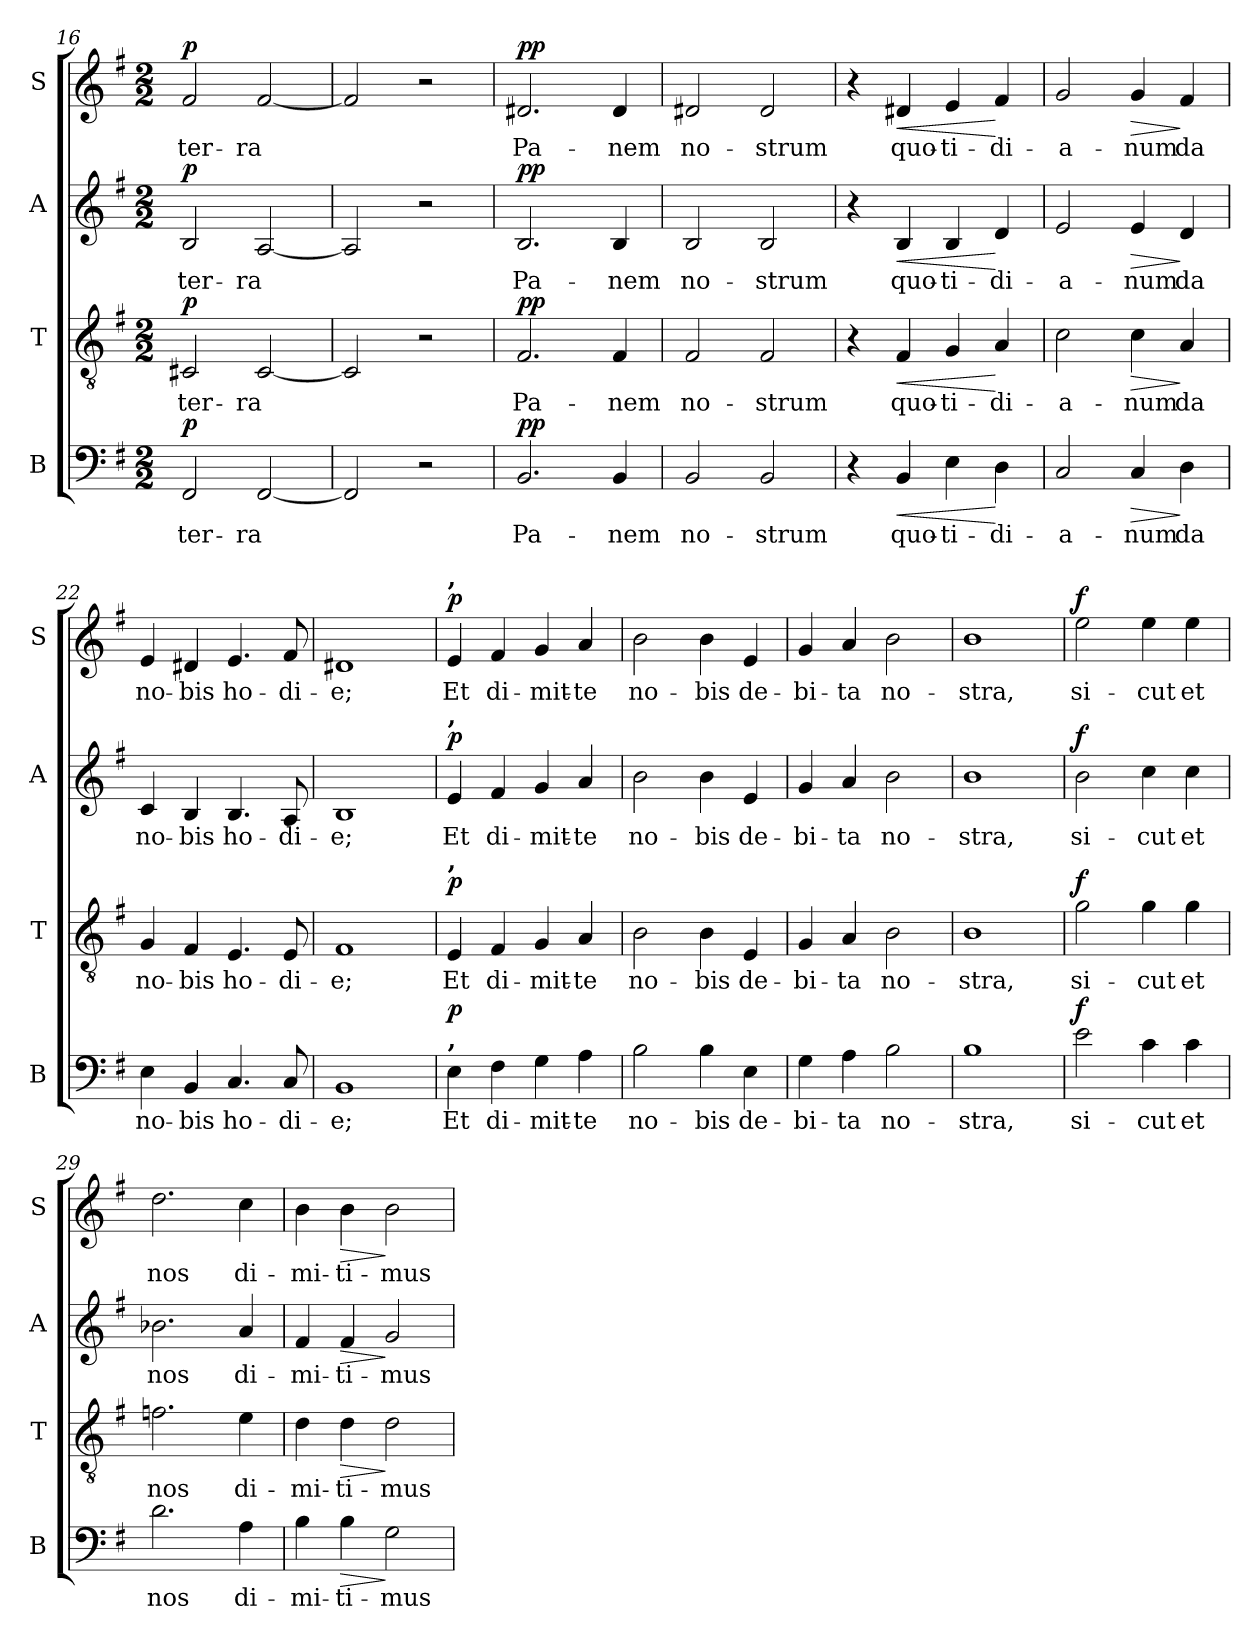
**kern	**text	**dynam	**kern	**text	**dynam	**kern	**text	**dynam	**kern	**text	**dynam
*part4	*part4	*part4	*part3	*part3	*part3	*part2	*part2	*part2	*part1	*part1	*part1
*staff4	*staff4	*staff4	*staff3	*staff3	*staff3	*staff2	*staff2	*staff2	*staff1	*staff1	*staff1
*I"B	*	*	*I"T	*	*	*I"A	*	*	*I"S	*	*
*I'B	*	*	*I'T	*	*	*I'A	*	*	*I'S	*	*
!!LO:LB:g=z
*clefF4	*	*	*clefGv2	*	*	*clefG2	*	*	*clefG2	*	*
*k[f#]	*	*	*k[f#]	*	*	*k[f#]	*	*	*k[f#]	*	*
*M2/2	*	*	*M2/2	*	*	*M2/2	*	*	*M2/2	*	*
=16	=16	=16	=16	=16	=16	=16	=16	=16	=16	=16	=16
!	!LO:LY:b	!LO:DY:b	!	!LO:LY:b	!LO:DY:b	!	!LO:LY:b	!LO:DY:b	!	!LO:LY:b	!LO:DY:b
2FF#/	ter-	p	2C#X/	ter-	p	2B/	ter-	p	2f#/	ter-	p
!	!LO:LY:b	!	!	!LO:LY:b	!	!	!LO:LY:b	!	!	!LO:LY:b	!
[2FF#/	ra	.	[2C#/	ra	.	[2A/	ra	.	[2f#/	ra	.
=17	=17	=17	=17	=17	=17	=17	=17	=17	=17	=17	=17
2FF#/]	.	.	2C#/]	.	.	2A/]	.	.	2f#/]	.	.
2r	.	.	2r	.	.	2r	.	.	2r	.	.
=18	=18	=18	=18	=18	=18	=18	=18	=18	=18	=18	=18
!	!LO:LY:b	!LO:DY:b	!	!LO:LY:b	!LO:DY:b	!	!LO:LY:b	!LO:DY:b	!	!LO:LY:b	!LO:DY:b
2.BB/	Pa-	pp	2.F#/	Pa-	pp	2.B/	Pa-	pp	2.d#X/	Pa-	pp
!	!LO:LY:b	!	!	!LO:LY:b	!	!	!LO:LY:b	!	!	!LO:LY:b	!
4BB/	nem	.	4F#/	nem	.	4B/	nem	.	4d#/	nem	.
=19	=19	=19	=19	=19	=19	=19	=19	=19	=19	=19	=19
!	!LO:LY:b	!	!	!LO:LY:b	!	!	!LO:LY:b	!	!	!LO:LY:b	!
2BB/	no-	.	2F#/	no-	.	2B/	no-	.	2d#X/	no-	.
!	!LO:LY:b	!	!	!LO:LY:b	!	!	!LO:LY:b	!	!	!LO:LY:b	!
2BB/	strum	.	2F#/	strum	.	2B/	strum	.	2d#/	strum	.
=20	=20	=20	=20	=20	=20	=20	=20	=20	=20	=20	=20
4r	.	.	4r	.	.	4r	.	.	4r	.	.
!	!LO:LY:b	!LO:HP:b	!	!LO:LY:b	!LO:HP:b	!	!LO:LY:b	!LO:HP:b	!	!LO:LY:b	!LO:HP:b
4BB/	quo-	<	4F#/	quo-	<	4B/	quo-	<	4d#X/	quo-	<
!	!LO:LY:b	!	!	!LO:LY:b	!	!	!LO:LY:b	!	!	!LO:LY:b	!
4E\	ti-	.	4G/	ti-	.	4B/	ti-	.	4e/	ti-	.
!	!LO:LY:b	!	!	!LO:LY:b	!	!	!LO:LY:b	!	!	!LO:LY:b	!
4D\	di-	[	4A/	di-	[	4d/	di-	[	4f#/	di-	[
!!LO:PB:g=z
=21	=21	=21	=21	=21	=21	=21	=21	=21	=21	=21	=21
!	!LO:LY:b	!	!	!LO:LY:b	!	!	!LO:LY:b	!	!	!LO:LY:b	!
2C/	a-	.	2c\	a-	.	2e/	a-	.	2g/	a-	.
!	!LO:LY:b	!LO:HP:b	!	!LO:LY:b	!LO:HP:b	!	!LO:LY:b	!LO:HP:b	!	!LO:LY:b	!LO:HP:b
4C/	num	>	4c\	num	>	4e/	num	>	4g/	num	>
!	!LO:LY:b	!	!	!LO:LY:b	!	!	!LO:LY:b	!	!	!LO:LY:b	!
4D\	da	]	4A/	da	]	4d/	da	]	4f#/	da	]
=22	=22	=22	=22	=22	=22	=22	=22	=22	=22	=22	=22
!	!LO:LY:b	!	!	!LO:LY:b	!	!	!LO:LY:b	!	!	!LO:LY:b	!
4E\	no-	.	4G/	no-	.	4c/	no-	.	4e/	no-	.
!	!LO:LY:b	!	!	!LO:LY:b	!	!	!LO:LY:b	!	!	!LO:LY:b	!
4BB/	bis	.	4F#/	bis	.	4B/	bis	.	4d#X/	bis	.
!	!LO:LY:b	!	!	!LO:LY:b	!	!	!LO:LY:b	!	!	!LO:LY:b	!
4.C/	ho-	.	4.E/	ho-	.	4.B/	ho-	.	4.e/	ho-	.
!	!LO:LY:b	!	!	!LO:LY:b	!	!	!LO:LY:b	!	!	!LO:LY:b	!
8C/	di-	.	8E/	di-	.	8A/	di-	.	8f#/	di-	.
=23	=23	=23	=23	=23	=23	=23	=23	=23	=23	=23	=23
!	!LO:LY:b	!	!	!LO:LY:b	!	!	!LO:LY:b	!	!	!LO:LY:b	!
1BB	e;	.	1F#	e;	.	1B	e;	.	1d#X	e;	.
=24	=24	=24	=24	=24	=24	=24	=24	=24	=24	=24	=24
!	!	!	!	!	!	!	!	!	!LO:TX:a:B:t=,	!	!
!	!	!	!	!	!	!LO:TX:a:B:t=,	!	!	!	!	!
!	!	!	!LO:TX:a:B:t=,	!	!	!	!	!	!	!	!
!LO:TX:a:B:t=,	!	!	!	!	!	!	!	!	!	!	!
!	!LO:LY:b	!LO:DY:b	!	!LO:LY:b	!LO:DY:b	!	!LO:LY:b	!LO:DY:b	!	!LO:LY:b	!LO:DY:b
4E\	Et	p	4E/	Et	p	4e/	Et	p	4e/	Et	p
!	!LO:LY:b	!	!	!LO:LY:b	!	!	!LO:LY:b	!	!	!LO:LY:b	!
4F#\	di-	.	4F#/	di-	.	4f#/	di-	.	4f#/	di-	.
!	!LO:LY:b	!	!	!LO:LY:b	!	!	!LO:LY:b	!	!	!LO:LY:b	!
4G\	mit-	.	4G/	mit-	.	4g/	mit-	.	4g/	mit-	.
!	!LO:LY:b	!	!	!LO:LY:b	!	!	!LO:LY:b	!	!	!LO:LY:b	!
4A\	te	.	4A/	te	.	4a/	te	.	4a/	te	.
=25	=25	=25	=25	=25	=25	=25	=25	=25	=25	=25	=25
!	!LO:LY:b	!	!	!LO:LY:b	!	!	!LO:LY:b	!	!	!LO:LY:b	!
2B\	no-	.	2B\	no-	.	2b\	no-	.	2b\	no-	.
!	!LO:LY:b	!	!	!LO:LY:b	!	!	!LO:LY:b	!	!	!LO:LY:b	!
4B\	bis	.	4B\	bis	.	4b\	bis	.	4b\	bis	.
!	!LO:LY:b	!	!	!LO:LY:b	!	!	!LO:LY:b	!	!	!LO:LY:b	!
4E\	de -	.	4E/	de -	.	4e/	de -	.	4e/	de -	.
!!LO:LB:g=z
=26	=26	=26	=26	=26	=26	=26	=26	=26	=26	=26	=26
!	!LO:LY:b	!	!	!LO:LY:b	!	!	!LO:LY:b	!	!	!LO:LY:b	!
4G\	bi-	.	4G/	bi-	.	4g/	bi-	.	4g/	bi-	.
!	!LO:LY:b	!	!	!LO:LY:b	!	!	!LO:LY:b	!	!	!LO:LY:b	!
4A\	ta	.	4A/	ta	.	4a/	ta	.	4a/	ta	.
!	!LO:LY:b	!	!	!LO:LY:b	!	!	!LO:LY:b	!	!	!LO:LY:b	!
2B\	no-	.	2B\	no-	.	2b\	no-	.	2b\	no-	.
=27	=27	=27	=27	=27	=27	=27	=27	=27	=27	=27	=27
!	!LO:LY:b	!	!	!LO:LY:b	!	!	!LO:LY:b	!	!	!LO:LY:b	!
1B	stra,	.	1B	stra,	.	1b	stra,	.	1b	stra,	.
=28	=28	=28	=28	=28	=28	=28	=28	=28	=28	=28	=28
!	!LO:LY:b	!LO:DY:b	!	!LO:LY:b	!LO:DY:b	!	!LO:LY:b	!LO:DY:b	!	!LO:LY:b	!LO:DY:b
2e\	si-	f	2g\	si-	f	2b\	si-	f	2ee\	si-	f
!	!LO:LY:b	!	!	!LO:LY:b	!	!	!LO:LY:b	!	!	!LO:LY:b	!
4c\	cut	.	4g\	cut	.	4cc\	cut	.	4ee\	cut	.
!	!LO:LY:b	!	!	!LO:LY:b	!	!	!LO:LY:b	!	!	!LO:LY:b	!
4c\	et	.	4g\	et	.	4cc\	et	.	4ee\	et	.
=29	=29	=29	=29	=29	=29	=29	=29	=29	=29	=29	=29
!	!LO:LY:b	!	!	!LO:LY:b	!	!	!LO:LY:b	!	!	!LO:LY:b	!
2.d\	nos	.	2.fn\	nos	.	2.b-X\	nos	.	2.dd\	nos	.
!	!LO:LY:b	!	!	!LO:LY:b	!	!	!LO:LY:b	!	!	!LO:LY:b	!
4A\	di -	.	4e\	di -	.	4a/	di -	.	4cc\	di -	.
=30	=30	=30	=30	=30	=30	=30	=30	=30	=30	=30	=30
!	!LO:LY:b	!	!	!LO:LY:b	!	!	!LO:LY:b	!	!	!LO:LY:b	!
4B\	mi-	.	4d\	mi-	.	4f#/	mi-	.	4b\	mi-	.
!	!LO:LY:b	!LO:HP:b	!	!LO:LY:b	!LO:HP:b	!	!LO:LY:b	!LO:HP:b	!	!LO:LY:b	!LO:HP:b
4B\	ti-	>	4d\	ti-	>	4f#/	ti-	>	4b\	ti-	>
!	!LO:LY:b	!	!	!LO:LY:b	!	!	!LO:LY:b	!	!	!LO:LY:b	!
2G\	mus	]	2d\	mus	]	2g/	mus	]	2b\	mus	]
=	=	=	=	=	=	=	=	=	=	=	=
*-	*-	*-	*-	*-	*-	*-	*-	*-	*-	*-	*-
